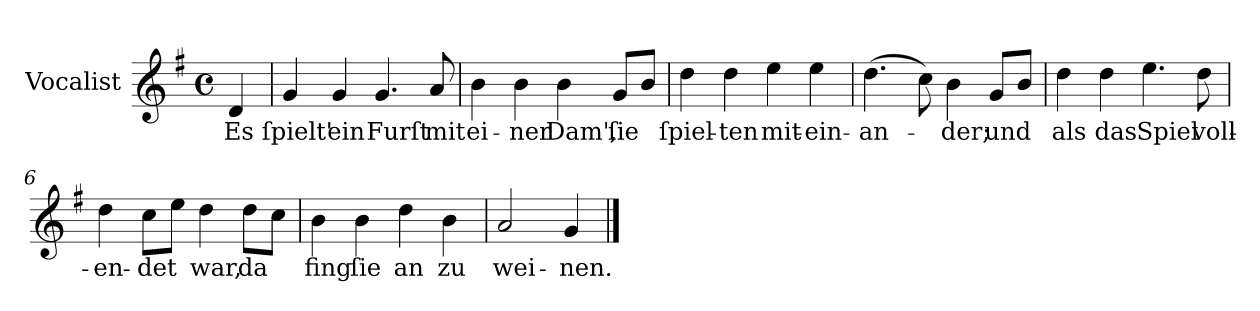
**kern	**text
*part1	*part1
*staff1	*staff1
*I"Vocalist	*
*k[f#]	*
*G:	*
*M4/4	*
*met(c)	*
=	=
4d	Es
=1	=1
4g	ſpielt'
4g	ein
4.g	Furſt
8a	mit
=2	=2
4b	ei-
4b	-ner
4b	Dam',
8gL	ſie
8bJ	.
=3	=3
4dd	ſpiel-
4dd	-ten
4ee	mit-
4ee	-ein-
=4	=4
(4.dd	-an-
8cc)	.
4b	-der;
8gL	und
8bJ	.
=5	=5
4dd	als
4dd	das
4.ee	Spiel
8dd	voll-
=6	=6
4dd	-en-
8ccL	-det
8eeJ	.
4dd	war,
8ddL	da
8ccJ	.
=7	=7
4b	fing
4b	ſie
4dd	an
4b	zu
=8	=8
2a	wei-
4g	-nen.
==	==
*-	*-
